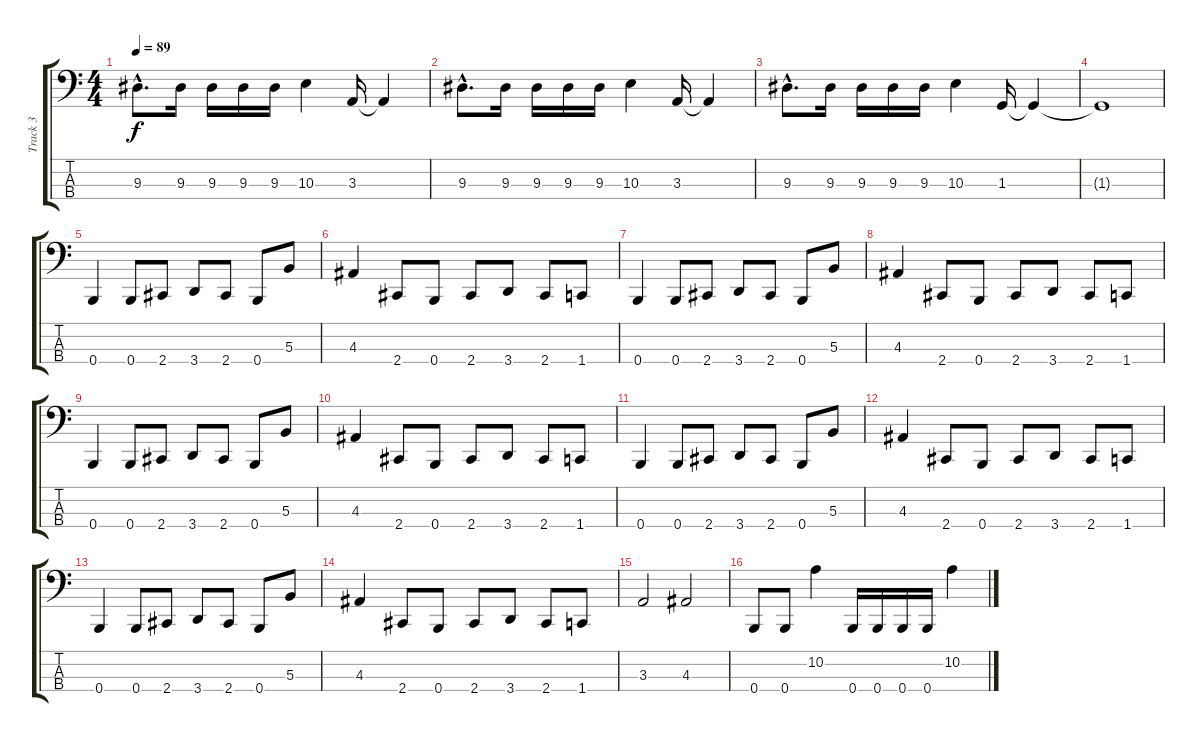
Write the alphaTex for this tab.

\track ("Track 3" "Track 3") {instrument electricbasspick}
\staff {score tabs}
\tuning (E2 B1 Gb1 B0) {hide}
\ts (4 4)
\tempo 89
\clef f4
\ks c
9.3{hac}.8{d dy f} 9.3.16 9.3.16 9.3.16 9.3.16 10.3.4 3.3.16 3.3{t}.4 |
9.3{hac}.8{d} 9.3.16 9.3.16 9.3.16 9.3.16 10.3.4 3.3.16 3.3{t}.4 |
9.3{hac}.8{d} 9.3.16 9.3.16 9.3.16 9.3.16 10.3.4 1.3.16 1.3{t}.4 |
1.3{t}.1 |
0.4.4 0.4.8 2.4.8 3.4.8 2.4.8 0.4.8 5.3.8 |
4.3.4 2.4.8 0.4.8 2.4.8 3.4.8 2.4.8 1.4.8 |
0.4.4 0.4.8 2.4.8 3.4.8 2.4.8 0.4.8 5.3.8 |
4.3.4 2.4.8 0.4.8 2.4.8 3.4.8 2.4.8 1.4.8 |
0.4.4 0.4.8 2.4.8 3.4.8 2.4.8 0.4.8 5.3.8 |
4.3.4 2.4.8 0.4.8 2.4.8 3.4.8 2.4.8 1.4.8 |
0.4.4 0.4.8 2.4.8 3.4.8 2.4.8 0.4.8 5.3.8 |
4.3.4 2.4.8 0.4.8 2.4.8 3.4.8 2.4.8 1.4.8 |
0.4.4 0.4.8 2.4.8 3.4.8 2.4.8 0.4.8 5.3.8 |
4.3.4 2.4.8 0.4.8 2.4.8 3.4.8 2.4.8 1.4.8 |
3.3.2 4.3.2 |
0.4.8 0.4.8 10.2.4 0.4.16 0.4.16 0.4.16 0.4.16 10.2.4
